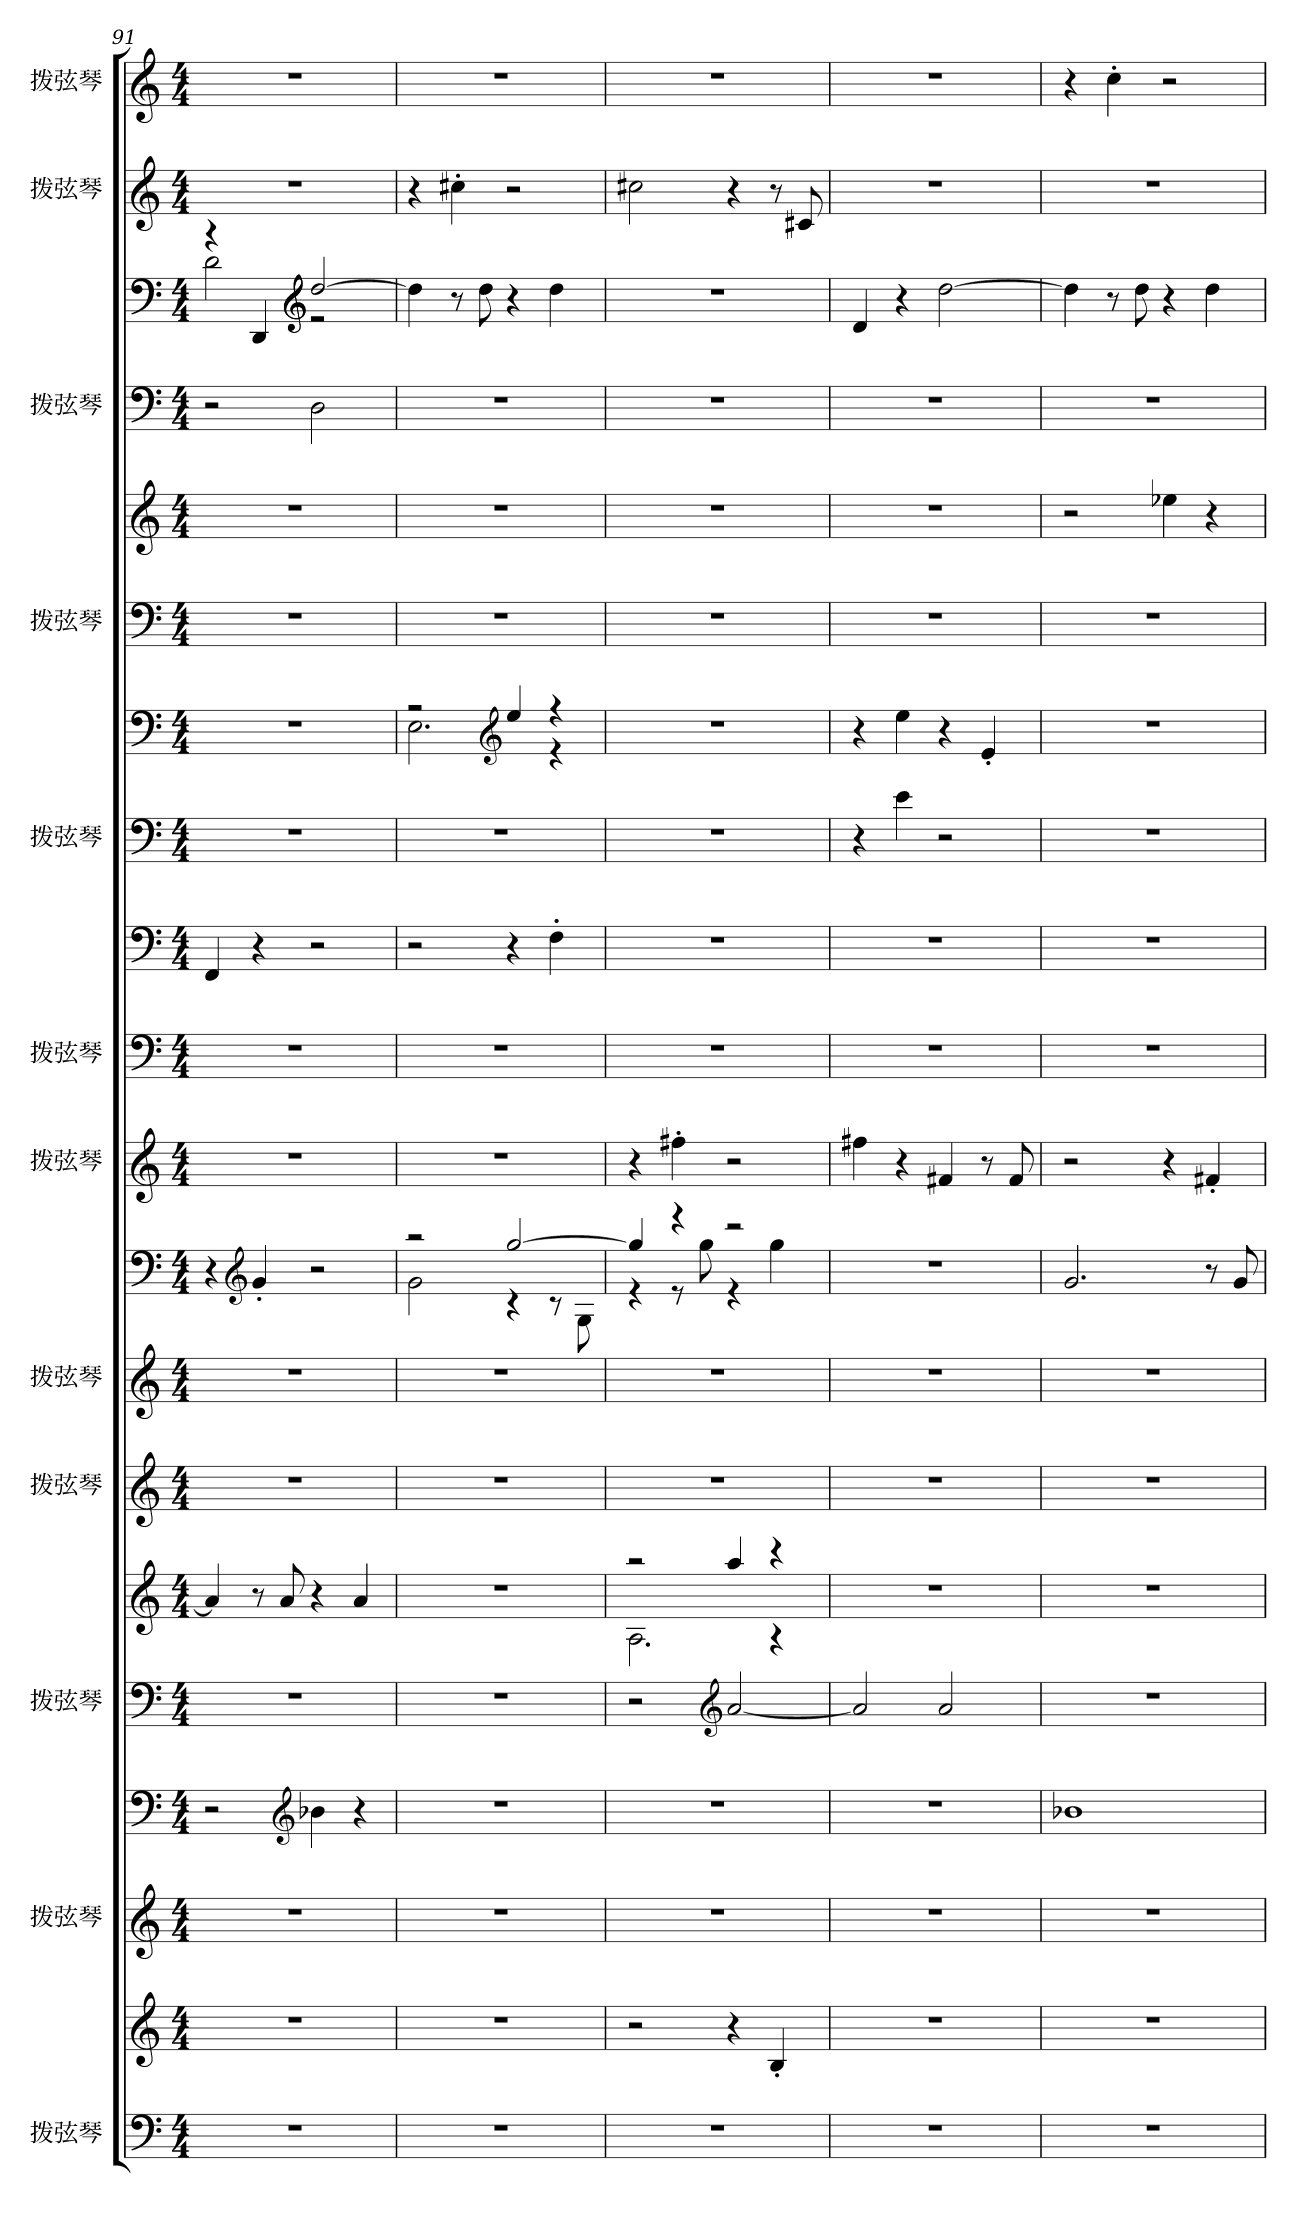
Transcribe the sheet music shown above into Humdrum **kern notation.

**kern	**kern	**kern	**kern	**kern	**kern	**kern	**kern	**kern	**kern	**kern	**kern	**kern	**kern	**kern	**kern	**kern	**kern	**kern	**kern
*part12	*part12	*part11	*part11	*part10	*part10	*part9	*part8	*part8	*part7	*part6	*part6	*part5	*part5	*part4	*part4	*part3	*part3	*part2	*part1
*staff20	*staff19	*staff18	*staff17	*staff16	*staff15	*staff14	*staff13	*staff12	*staff11	*staff10	*staff9	*staff8	*staff7	*staff6	*staff5	*staff4	*staff3	*staff2	*staff1
*I"拨弦琴	*	*I"拨弦琴	*	*I"拨弦琴	*	*I"拨弦琴	*I"拨弦琴	*	*I"拨弦琴	*I"拨弦琴	*	*I"拨弦琴	*	*I"拨弦琴	*	*I"拨弦琴	*	*I"拨弦琴	*I"拨弦琴
*clefF4	*clefG2	*clefG2	*clefF4	*clefF4	*clefG2	*clefG2	*clefG2	*clefF4	*clefG2	*clefF4	*clefF4	*clefF4	*clefF4	*clefF4	*clefG2	*clefF4	*clefF4	*clefG2	*clefG2
*k[]	*k[]	*k[]	*k[]	*k[]	*k[]	*k[]	*k[]	*k[]	*k[]	*k[]	*k[]	*k[]	*k[]	*k[]	*k[]	*k[]	*k[]	*k[]	*k[]
*M4/4	*M4/4	*M4/4	*M4/4	*M4/4	*M4/4	*M4/4	*M4/4	*M4/4	*M4/4	*M4/4	*M4/4	*M4/4	*M4/4	*M4/4	*M4/4	*M4/4	*M4/4	*M4/4	*M4/4
=91	=91	=91	=91	=91	=91	=91	=91	=91	=91	=91	=91	=91	=91	=91	=91	=91	=91	=91	=91
*	*	*	*	*	*	*	*	*	*	*	*	*	*	*	*	*	*^	*	*
1r	1r	1r	2r	1r	4a/]	1r	1r	4r	1r	1r	4FF/	1r	1r	1r	1r	2r	4r	2d\	1r	1r
*	*	*	*	*	*	*	*	*clefG2	*	*	*	*	*	*	*	*	*	*	*	*
.	.	.	.	.	8r	.	.	4g'/	.	.	4r	.	.	.	.	.	4DD/	.	.	.
.	.	.	.	.	8a/	.	.	.	.	.	.	.	.	.	.	.	.	.	.	.
*	*	*	*clefG2	*	*	*	*	*	*	*	*	*	*	*	*	*	*clefG2	*	*	*
.	.	.	4b-X\	.	4r	.	.	2r	.	.	2r	.	.	.	.	2D\	[2dd/	2r	.	.
.	.	.	4r	.	4a/	.	.	.	.	.	.	.	.	.	.	.	.	.	.	.
*	*	*	*	*	*	*	*	*	*	*	*	*	*	*	*	*	*v	*v	*	*
=92	=92	=92	=92	=92	=92	=92	=92	=92	=92	=92	=92	=92	=92	=92	=92	=92	=92	=92	=92
*	*	*	*	*	*	*	*	*^	*	*	*	*	*^	*	*	*	*	*	*
1r	1r	1r	1r	1r	1r	1r	1r	2r	2g\	1r	1r	2r	1r	2r	2.E\	1r	1r	1r	4dd\]	4r	1r
.	.	.	.	.	.	.	.	.	.	.	.	.	.	.	.	.	.	.	8r	4cc#X'\	.
.	.	.	.	.	.	.	.	.	.	.	.	.	.	.	.	.	.	.	8dd\	.	.
*	*	*	*	*	*	*	*	*	*	*	*	*	*	*clefG2	*	*	*	*	*	*	*
.	.	.	.	.	.	.	.	[2gg/	4r	.	.	4r	.	4ee/	.	.	.	.	4r	2r	.
.	.	.	.	.	.	.	.	.	8r	.	.	4F'\	.	4r	4r	.	.	.	4dd\	.	.
.	.	.	.	.	.	.	.	.	8G\	.	.	.	.	.	.	.	.	.	.	.	.
*	*	*	*	*	*	*	*	*	*	*	*	*	*	*v	*v	*	*	*	*	*	*
=93	=93	=93	=93	=93	=93	=93	=93	=93	=93	=93	=93	=93	=93	=93	=93	=93	=93	=93	=93	=93
*	*	*	*	*	*^	*	*	*	*	*	*	*	*	*	*	*	*	*	*	*
1r	2r	1r	1r	2r	2r	2.A\	1r	1r	4gg/]	4r	4r	1r	1r	1r	1r	1r	1r	1r	1r	2cc#X\	1r
.	.	.	.	.	.	.	.	.	4r	8r	4ff#X'\	.	.	.	.	.	.	.	.	.	.
.	.	.	.	.	.	.	.	.	.	8gg\	.	.	.	.	.	.	.	.	.	.	.
*	*	*	*	*clefG2	*	*	*	*	*	*	*	*	*	*	*	*	*	*	*	*	*
.	4r	.	.	[2a/	4aa/	.	.	.	2r	4r	2r	.	.	.	.	.	.	.	.	4r	.
.	4B'/	.	.	.	4r	4r	.	.	.	4gg\	.	.	.	.	.	.	.	.	.	8r	.
.	.	.	.	.	.	.	.	.	.	.	.	.	.	.	.	.	.	.	.	8c#X/	.
*	*	*	*	*	*v	*v	*	*	*v	*v	*	*	*	*	*	*	*	*	*	*	*
=94	=94	=94	=94	=94	=94	=94	=94	=94	=94	=94	=94	=94	=94	=94	=94	=94	=94	=94	=94
1r	1r	1r	1r	2a/]	1r	1r	1r	1r	4ff#X\	1r	1r	4r	4r	1r	1r	1r	4d/	1r	1r
.	.	.	.	.	.	.	.	.	4r	.	.	4e\	4ee\	.	.	.	4r	.	.
.	.	.	.	2a/	.	.	.	.	4f#X/	.	.	2r	4r	.	.	.	[2dd\	.	.
.	.	.	.	.	.	.	.	.	8r	.	.	.	4e'/	.	.	.	.	.	.
.	.	.	.	.	.	.	.	.	8f#/	.	.	.	.	.	.	.	.	.	.
!!LO:PB:g=z
=95	=95	=95	=95	=95	=95	=95	=95	=95	=95	=95	=95	=95	=95	=95	=95	=95	=95	=95	=95
1r	1r	1r	1b-X	1r	1r	1r	1r	2.g/	2r	1r	1r	1r	1r	1r	2r	1r	4dd\]	1r	4r
.	.	.	.	.	.	.	.	.	.	.	.	.	.	.	.	.	8r	.	4cc'\
.	.	.	.	.	.	.	.	.	.	.	.	.	.	.	.	.	8dd\	.	.
.	.	.	.	.	.	.	.	.	4r	.	.	.	.	.	4ee-X\	.	4r	.	2r
.	.	.	.	.	.	.	.	8r	4f#X'/	.	.	.	.	.	4r	.	4dd\	.	.
.	.	.	.	.	.	.	.	8g/	.	.	.	.	.	.	.	.	.	.	.
=	=	=	=	=	=	=	=	=	=	=	=	=	=	=	=	=	=	=	=
*-	*-	*-	*-	*-	*-	*-	*-	*-	*-	*-	*-	*-	*-	*-	*-	*-	*-	*-	*-
